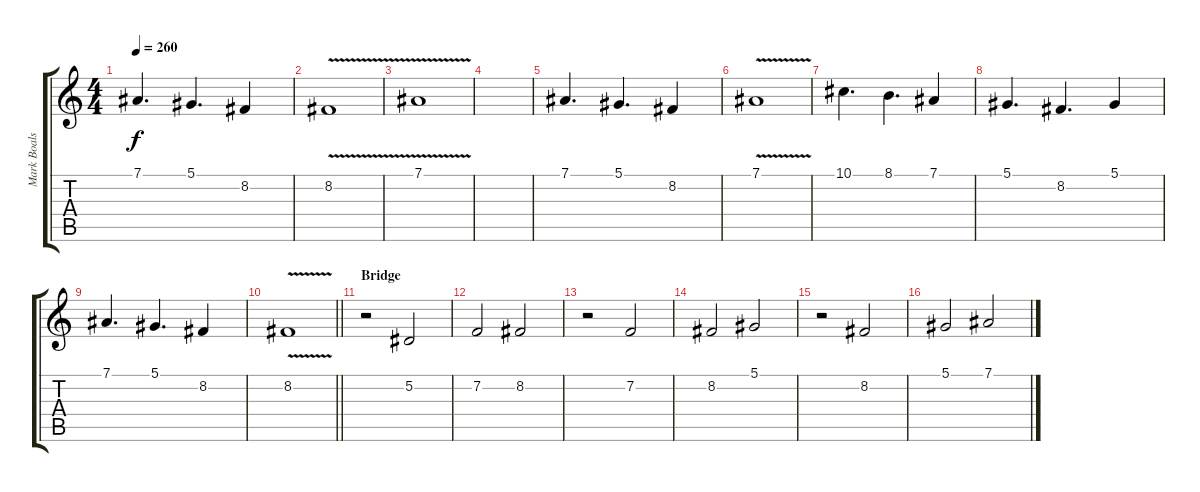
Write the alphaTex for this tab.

\track ("Mark Boals" "Mark Boals") {instrument lead2sawtooth}
\staff {score tabs}
\tuning (Eb4 Bb3 Gb3 Db3 Ab2 Eb2) {hide}
\ts (4 4)
\tempo 260
\clef g2
\ks c
7.1.4{d dy f} 5.1.4{d} 8.2.4 |
8.2{v}.1 |
7.1{v}.1 |
|
7.1.4{d} 5.1.4{d} 8.2.4 |
7.1{v}.1 |
10.1.4{d} 8.1.4{d} 7.1.4 |
5.1.4{d} 8.2.4{d} 5.1.4 |
7.1.4{d} 5.1.4{d} 8.2.4 |
\barLineRight lightlight
8.2{v}.1 |
\section ("" "Bridge")
r.2 5.2.2 |
7.2.2 8.2.2 |
r.2 7.2.2 |
8.2.2 5.1.2 |
r.2 8.2.2 |
5.1.2 7.1.2
